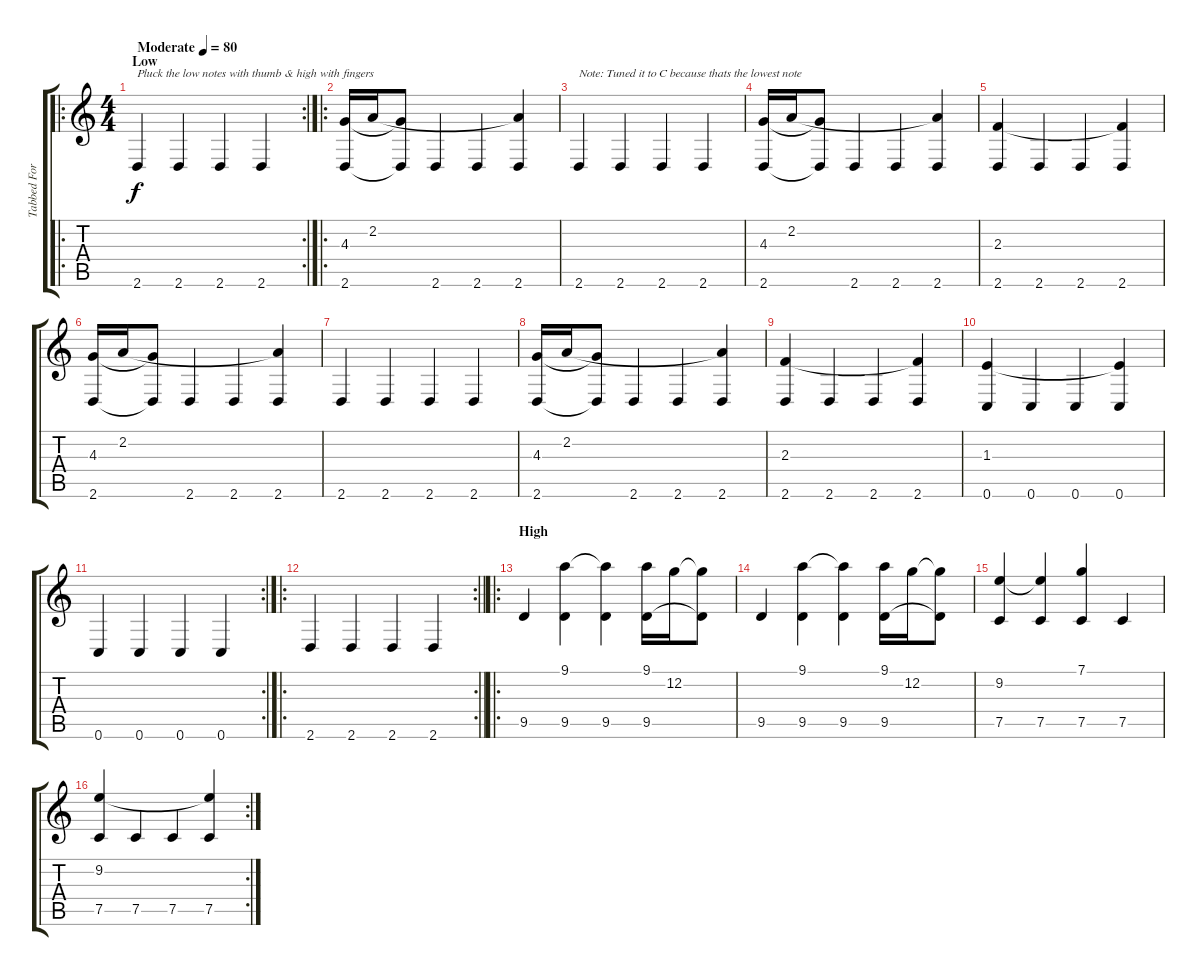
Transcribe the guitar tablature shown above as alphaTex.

\track ("Tabbed For Guitar" "Tabbed For") {mute instrument acousticguitarsteel}
\staff {score tabs}
\tuning (C4 G3 Eb3 Bb2 F2 C2) {hide}
\ro
\rc 2
\ts (4 4)
\section ("" "Low")
\tempo (80 "Moderate")
\clef g2
\ks c
2.6.4{txt "Pluck the low notes with thumb & high with fingers" dy f instrument acousticguitarsteel} 2.6.4 2.6.4 2.6.4 |
\ro
(4.3 2.6).16 2.2.16 (4.3{t} 2.6{t}).8 2.6.4 2.6.4 (2.2{t} 2.6).4 |
2.6.4{txt "Note: Tuned it to C because thats the lowest note"} 2.6.4 2.6.4 2.6.4 |
(4.3 2.6).16 2.2.16 (4.3{t} 2.6{t}).8 2.6.4 2.6.4 (2.2{t} 2.6).4 |
(2.3 2.6).4 2.6.4 2.6.4 (2.3{t} 2.6).4 |
(4.3 2.6).16 2.2.16 (4.3{t} 2.6{t}).8 2.6.4 2.6.4 (2.2{t} 2.6).4 |
2.6.4 2.6.4 2.6.4 2.6.4 |
(4.3 2.6).16 2.2.16 (4.3{t} 2.6{t}).8 2.6.4 2.6.4 (2.2{t} 2.6).4 |
(2.3 2.6).4 2.6.4 2.6.4 (2.3{t} 2.6).4 |
(1.3 0.6).4 0.6.4 0.6.4 (1.3{t} 0.6).4 |
\rc 2
0.6.4 0.6.4 0.6.4 0.6.4 |
\ro
\rc 2
\barLineRight lightlight
2.6.4 2.6.4 2.6.4 2.6.4 |
\ro
\section ("" "High")
9.5.4 (9.1 9.5).4 (9.1{t} 9.5).4 (9.1 9.5).16 12.2.16 (12.2{t} 9.5{t}).8 |
9.5.4 (9.1 9.5).4 (9.1{t} 9.5).4 (9.1 9.5).16 12.2.16 (12.2{t} 9.5{t}).8 |
(9.2 7.5).4 (9.2{t} 7.5).4 (7.1 7.5).4 7.5.4 |
\rc 2
(9.2 7.5).4 7.5.4 7.5.4 (9.2{t} 7.5).4
